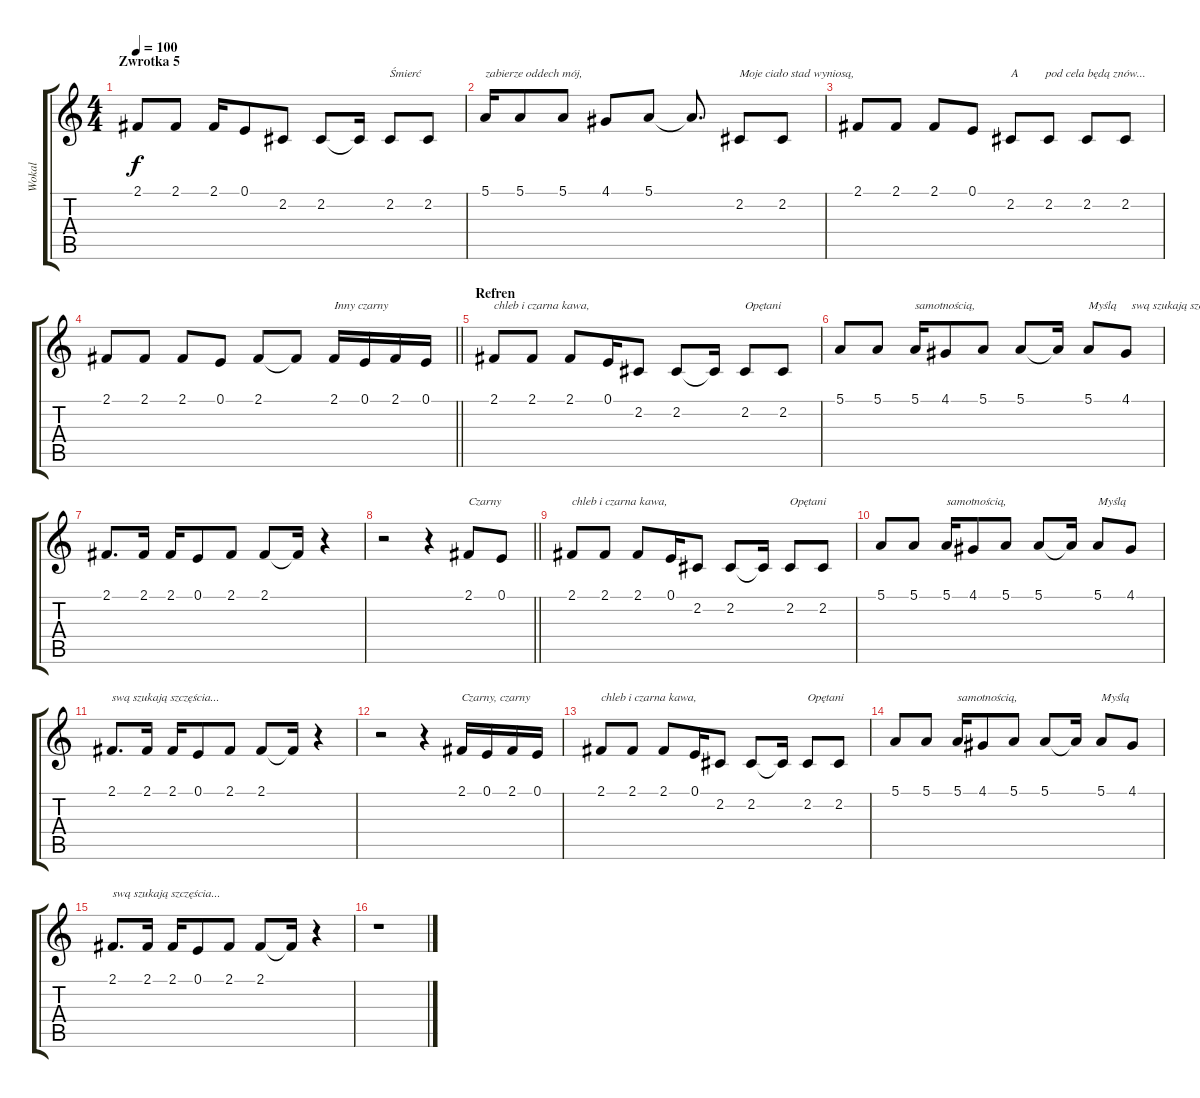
\track ("Wokal" "Wokal") {instrument lead1square}
\staff {score tabs}
\tuning (E4 B3 G3 D3 A2 E2) {hide}
\ts (4 4)
\section ("" "Zwrotka 5")
\tempo 100
\clef g2
\ks c
2.1.8{dy f} 2.1.8 2.1.16 0.1.8 2.2.8 2.2.8 2.2{t}.16 2.2.8{txt "Śmierć"} 2.2.8 |
5.1.16{txt "zabierze oddech mój,"} 5.1.8 5.1.8 4.1.8 5.1.8 5.1{t}.8{d} 2.2.8{txt "Moje ciało stad wyniosą,"} 2.2.8 |
2.1.8 2.1.8 2.1.8 0.1.8 2.2.8{txt "A         pod cela będą znów..."} 2.2.8 2.2.8 2.2.8 |
\barLineRight lightlight
2.1.8 2.1.8 2.1.8 0.1.8 2.1.8 2.1{t}.8 2.1.16{txt "Inny czarny"} 0.1.16 2.1.16 0.1.16 |
\section ("" "Refren")
2.1.8{txt "chleb i czarna kawa,"} 2.1.8 2.1.8 0.1.16 2.2.8 2.2.8 2.2{t}.16 2.2.8{txt "Opętani"} 2.2.8 |
5.1.8 5.1.8 5.1.16{txt "samotnością,"} 4.1.8 5.1.8 5.1.8 5.1{t}.16 5.1.8{txt "Myślą     swą szukają szczęścia,"} 4.1.8 |
2.1.8{d} 2.1.16 2.1.16 0.1.8 2.1.8 2.1.8 2.1{t}.16 r.4 |
\barLineRight lightlight
r.2 r.4 2.1.8{txt "Czarny"} 0.1.8 |
2.1.8{txt "chleb i czarna kawa,"} 2.1.8 2.1.8 0.1.16 2.2.8 2.2.8 2.2{t}.16 2.2.8{txt "Opętani"} 2.2.8 |
5.1.8 5.1.8 5.1.16{txt "samotnością,"} 4.1.8 5.1.8 5.1.8 5.1{t}.16 5.1.8{txt "Myślą"} 4.1.8 |
2.1.8{d txt "swą szukają szczęścia..."} 2.1.16 2.1.16 0.1.8 2.1.8 2.1.8 2.1{t}.16 r.4 |
r.2 r.4 2.1.16{txt "Czarny, czarny"} 0.1.16 2.1.16 0.1.16 |
2.1.8{txt "chleb i czarna kawa,"} 2.1.8 2.1.8 0.1.16 2.2.8 2.2.8 2.2{t}.16 2.2.8{txt "Opętani"} 2.2.8 |
5.1.8 5.1.8 5.1.16{txt "samotnością,"} 4.1.8 5.1.8 5.1.8 5.1{t}.16 5.1.8{txt "Myślą"} 4.1.8 |
2.1.8{d txt "swą szukają szczęścia..."} 2.1.16 2.1.16 0.1.8 2.1.8 2.1.8 2.1{t}.16 r.4 |
r.1
